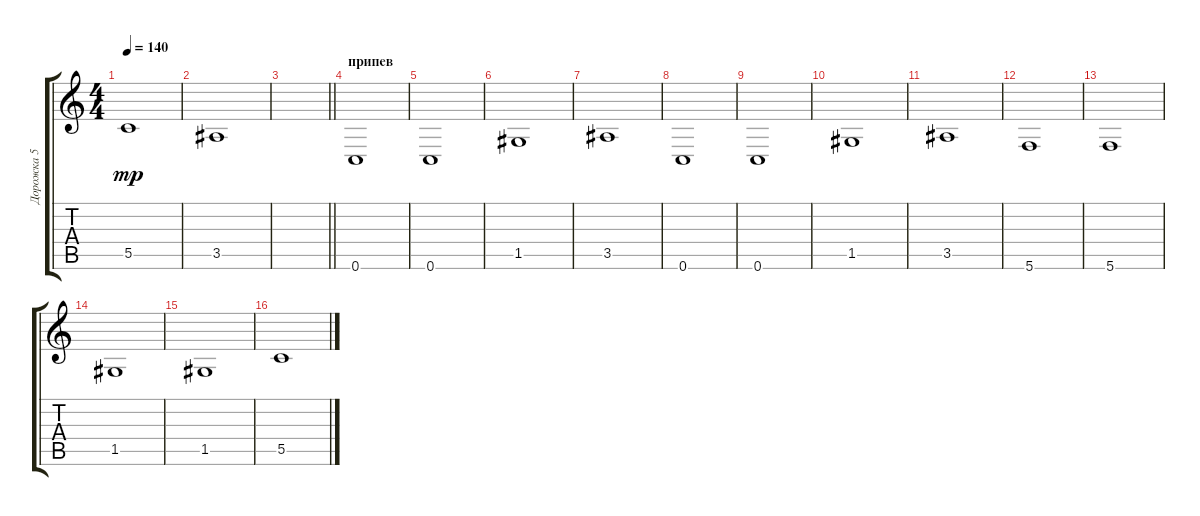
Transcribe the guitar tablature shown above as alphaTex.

\track ("Дорожка 5" "Дорожка 5") {instrument electricbassfinger}
\staff {score tabs}
\tuning (D4 A3 F3 C3 G2 C2) {hide}
\ts (4 4)
\tempo 140
\clef g2
\ks c
5.5.1{dy mp} |
3.5.1 |
\barLineRight lightlight
|
\section ("" "припев")
0.6.1 |
0.6.1 |
1.5.1 |
3.5.1 |
0.6.1 |
0.6.1 |
1.5.1 |
3.5.1 |
5.6.1 |
5.6.1 |
1.5.1 |
1.5.1 |
5.5.1
